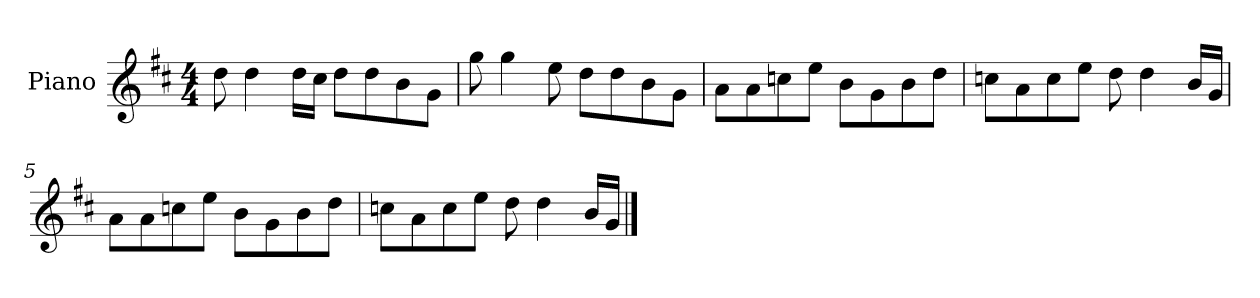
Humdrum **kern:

**kern
*part1
*staff1
*I"Piano
*I'P-no
*clefG2
*k[f#c#]
*M4/4
*MM90
=1
8dd\
4dd\
16dd\LL
16cc#\JJ
8dd\L
8dd\
8b\
8g\J
=2
8gg\
4gg\
8ee\
8dd\L
8dd\
8b\
8g\J
=3
8a\L
8a\
8ccn\
8ee\J
8b\L
8g\
8b\
8dd\J
=4
8ccn\L
8a\
8cc\
8ee\J
8dd\
4dd\
16b/LL
16g/JJ
!!LO:LB:g=z
=5
8a\L
8a\
8ccn\
8ee\J
8b\L
8g\
8b\
8dd\J
=6
8ccn\L
8a\
8cc\
8ee\J
8dd\
4dd\
16b/LL
16g/JJ
==
*-
